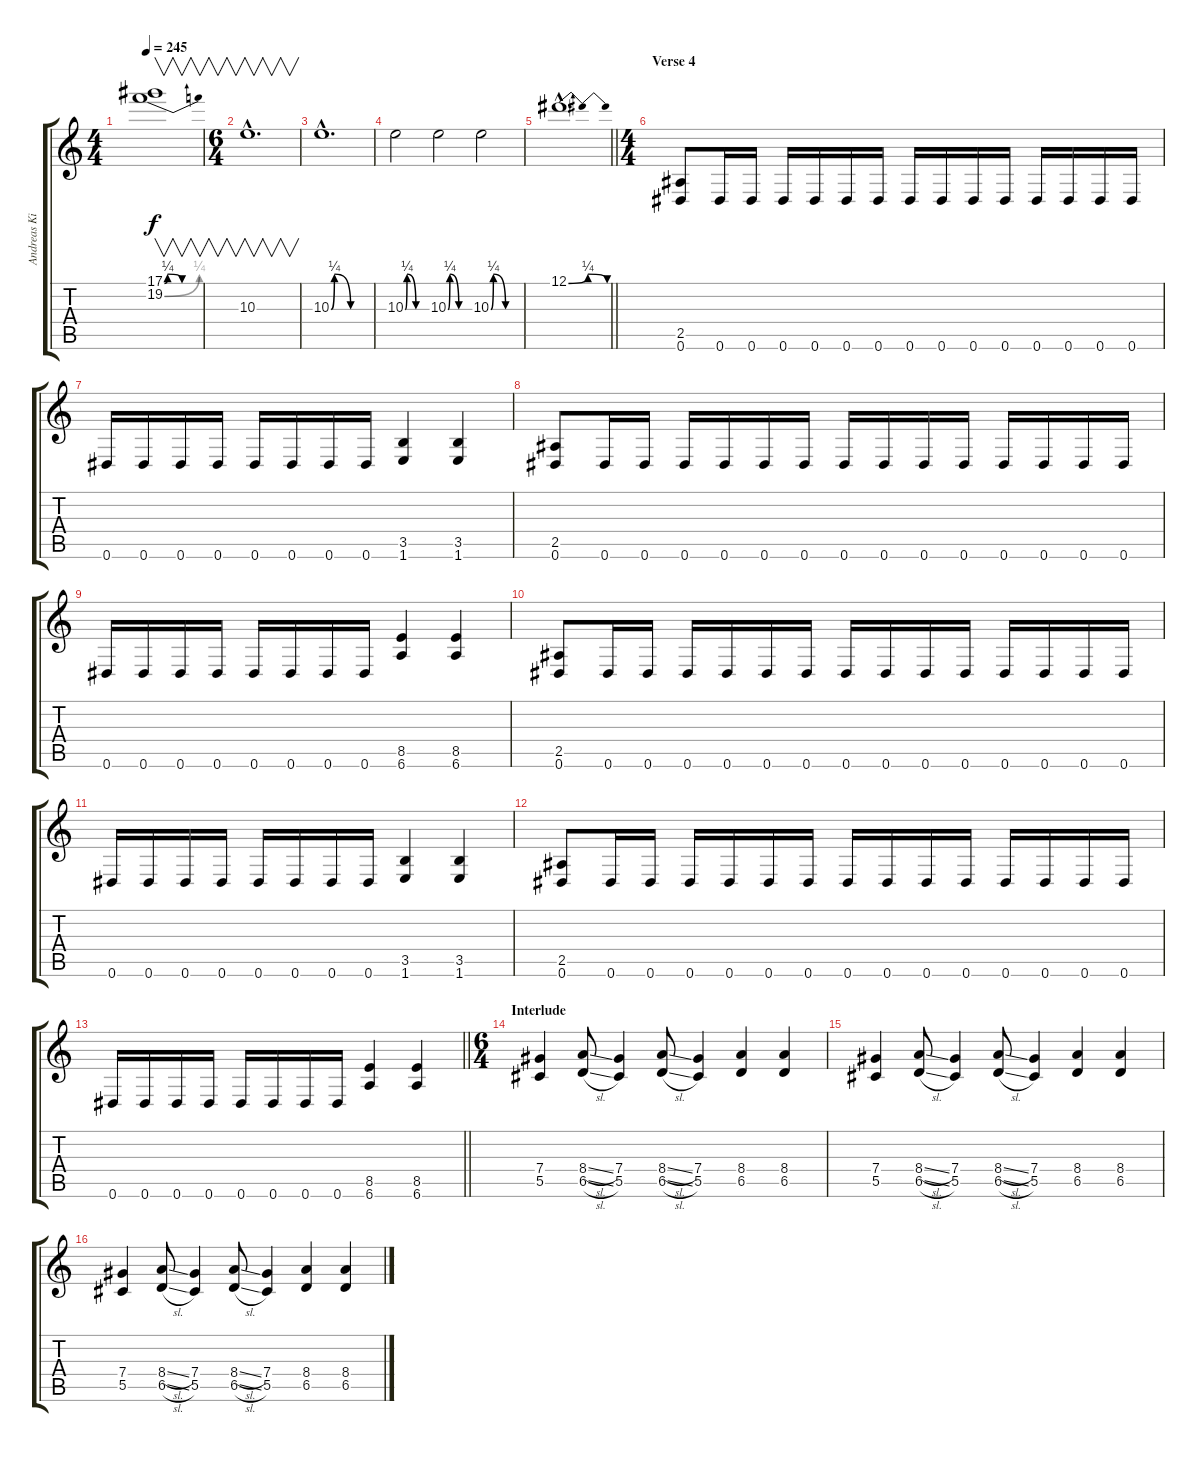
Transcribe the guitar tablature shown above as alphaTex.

\track ("Andreas Kisser" "Andreas Ki") {instrument distortionguitar}
\staff {score tabs}
\tuning (Eb4 Bb3 Gb3 Db3 Ab2 Eb2) {hide}
\ts (4 4)
\tempo 245
\clef g2
\ks c
(17.1{be (custom 0 0 5 1 30 0 60 0)} 19.2{be (bend 0 0 60 1)}).1{v dy f} |
\ts (6 4)
10.3{hac}.1{v d} |
10.3{be (custom 0 0 5 1 30 0 60 0) hac}.1{d} |
10.3{be (custom 0 0 5 1 30 0 60 0)}.2 10.3{be (custom 0 0 5 1 30 0 60 0)}.2 10.3{be (custom 0 0 5 1 30 0 60 0)}.2 |
\barLineRight lightlight
12.1{be (bendrelease 0 0 20 1 40 1 60 0) hac}.1{d} |
\ts (4 4)
\section ("" "Verse 4")
(2.5 0.6).8 0.6.16 0.6.16 0.6.16 0.6.16 0.6.16 0.6.16 0.6.16 0.6.16 0.6.16 0.6.16 0.6.16 0.6.16 0.6.16 0.6.16 |
0.6.16 0.6.16 0.6.16 0.6.16 0.6.16 0.6.16 0.6.16 0.6.16 (3.5 1.6).4 (3.5 1.6).4 |
(2.5 0.6).8 0.6.16 0.6.16 0.6.16 0.6.16 0.6.16 0.6.16 0.6.16 0.6.16 0.6.16 0.6.16 0.6.16 0.6.16 0.6.16 0.6.16 |
0.6.16 0.6.16 0.6.16 0.6.16 0.6.16 0.6.16 0.6.16 0.6.16 (8.5 6.6).4 (8.5 6.6).4 |
(2.5 0.6).8 0.6.16 0.6.16 0.6.16 0.6.16 0.6.16 0.6.16 0.6.16 0.6.16 0.6.16 0.6.16 0.6.16 0.6.16 0.6.16 0.6.16 |
0.6.16 0.6.16 0.6.16 0.6.16 0.6.16 0.6.16 0.6.16 0.6.16 (3.5 1.6).4 (3.5 1.6).4 |
(2.5 0.6).8 0.6.16 0.6.16 0.6.16 0.6.16 0.6.16 0.6.16 0.6.16 0.6.16 0.6.16 0.6.16 0.6.16 0.6.16 0.6.16 0.6.16 |
\barLineRight lightlight
0.6.16 0.6.16 0.6.16 0.6.16 0.6.16 0.6.16 0.6.16 0.6.16 (8.5 6.6).4 (8.5 6.6).4 |
\ts (6 4)
\section ("" "Interlude")
(7.4 5.5).4 (8.4{sl} 6.5{sl}).8 (7.4 5.5).4 (8.4{sl} 6.5{sl}).8 (7.4 5.5).4 (8.4 6.5).4 (8.4 6.5).4 |
(7.4 5.5).4 (8.4{sl} 6.5{sl}).8 (7.4 5.5).4 (8.4{sl} 6.5{sl}).8 (7.4 5.5).4 (8.4 6.5).4 (8.4 6.5).4 |
(7.4 5.5).4 (8.4{sl} 6.5{sl}).8 (7.4 5.5).4 (8.4{sl} 6.5{sl}).8 (7.4 5.5).4 (8.4 6.5).4 (8.4 6.5).4
